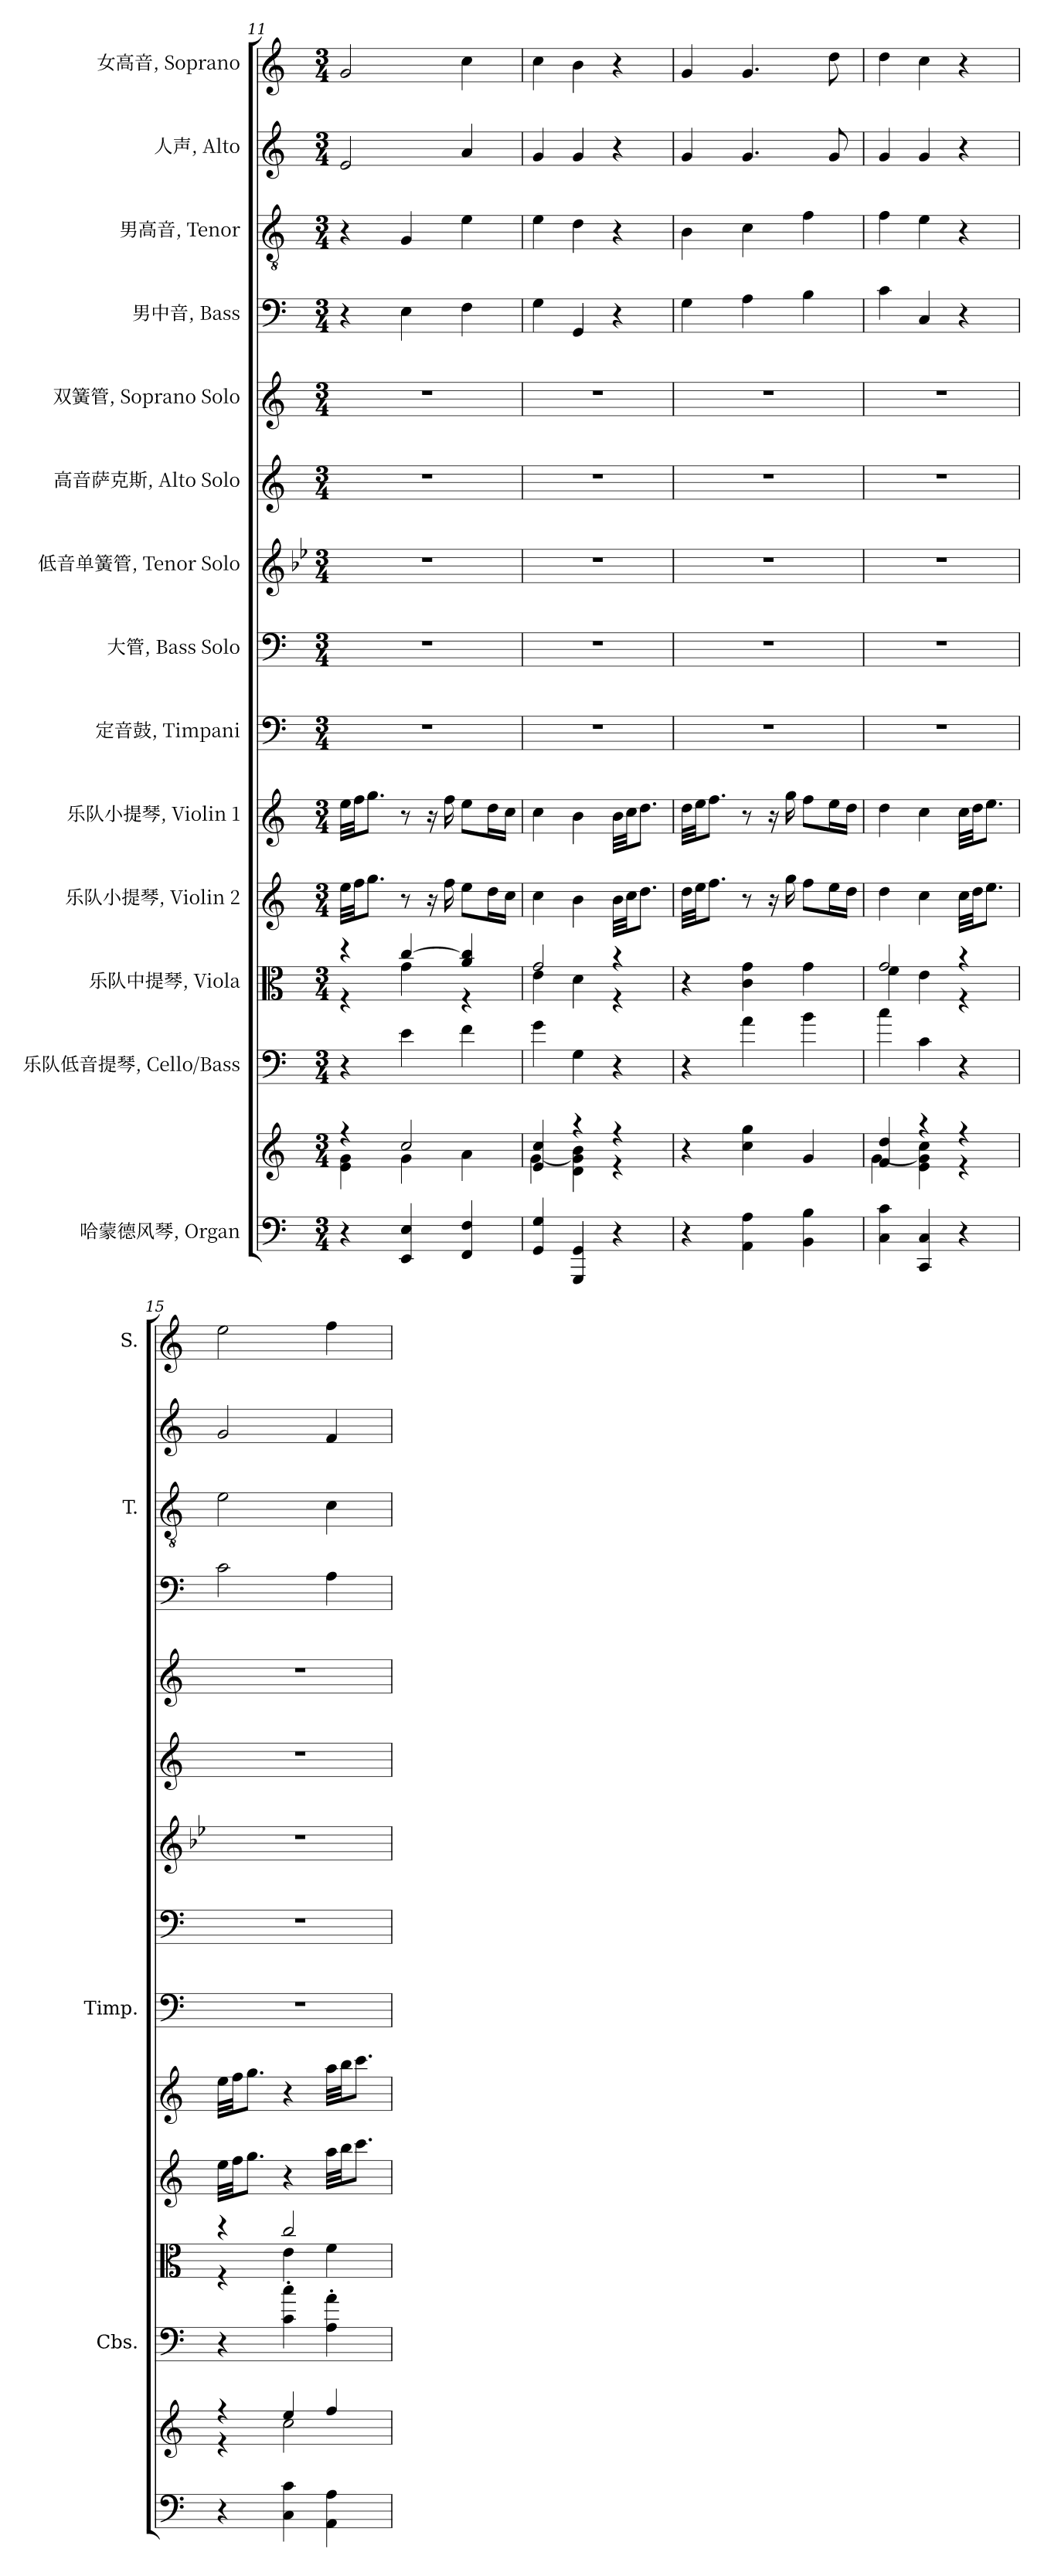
**kern	**kern	**kern	**kern	**kern	**kern	**kern	**kern	**kern	**kern	**kern	**kern	**kern	**kern	**kern
*part14	*part14	*part13	*part12	*part11	*part10	*part9	*part8	*part7	*part6	*part5	*part4	*part3	*part2	*part1
*staff15	*staff14	*staff13	*staff12	*staff11	*staff10	*staff9	*staff8	*staff7	*staff6	*staff5	*staff4	*staff3	*staff2	*staff1
*I"哈蒙德风琴, Organ	*	*I"乐队低音提琴, Cello/Bass	*I"乐队中提琴, Viola	*I"乐队小提琴, Violin 2	*I"乐队小提琴, Violin 1	*I"定音鼓, Timpani	*I"大管, Bass Solo	*I"低音单簧管, Tenor Solo	*I"高音萨克斯, Alto Solo	*I"双簧管, Soprano Solo	*I"男中音, Bass	*I"男高音, Tenor	*I"人声, Alto	*I"女高音, Soprano
*	*	*I'Cbs.	*	*	*	*I'Timp.	*	*	*	*	*	*I'T.	*	*I'S.
*clefF4	*clefG2	*clefF4	*clefC3	*clefG2	*clefG2	*clefF4	*clefF4	*clefG2	*clefG2	*clefG2	*clefF4	*clefGv2	*clefG2	*clefG2
*	*	*ITrd7c12	*	*	*	*	*	*ITrd8c14	*ITrd1c2	*	*	*	*	*
*k[]	*k[]	*k[]	*k[]	*k[]	*k[]	*k[]	*k[]	*k[b-e-]	*k[b-e-]	*k[]	*k[]	*k[]	*k[]	*k[]
*M3/4	*M3/4	*M3/4	*M3/4	*M3/4	*M3/4	*M3/4	*M3/4	*M3/4	*M3/4	*M3/4	*M3/4	*M3/4	*M3/4	*M3/4
=11	=11	=11	=11	=11	=11	=11	=11	=11	=11	=11	=11	=11	=11	=11
*	*^	*	*^	*	*	*	*	*	*	*	*	*	*	*
4r	4r	4e\ 4g\	4r	4r	4r	32ee\LLL	32ee\LLL	2.r	2.r	2.r	2.r	2.r	4r	4r	2e/	2g/
.	.	.	.	.	.	32ff\JJ	32ff\JJ	.	.	.	.	.	.	.	.	.
.	.	.	.	.	.	8.gg\J	8.gg\J	.	.	.	.	.	.	.	.	.
4EE/ 4E/	2cc/	4g\	4E\	[4cc/	4g\	8r	8r	.	.	.	.	.	4E\	4G/	.	.
.	.	.	.	.	.	16r	16r	.	.	.	.	.	.	.	.	.
.	.	.	.	.	.	16ff\	16ff\	.	.	.	.	.	.	.	.	.
4FF/ 4F/	.	4a\	4F\	4a/ 4cc/]	4r	8ee\L	8ee\L	.	.	.	.	.	4F\	4e\	4a/	4cc\
.	.	.	.	.	.	16dd\L	16dd\L	.	.	.	.	.	.	.	.	.
.	.	.	.	.	.	16cc\JJ	16cc\JJ	.	.	.	.	.	.	.	.	.
=12	=12	=12	=12	=12	=12	=12	=12	=12	=12	=12	=12	=12	=12	=12	=12	=12
4GG/ 4G/	4e/ 4cc/	[4g\	4G\	2g/	4e\	4cc\	4cc\	2.r	2.r	2.r	2.r	2.r	4G\	4e\	4g/	4cc\
4GGG/ 4GG/	4r	4d\ 4g\] 4b\	4GG\	.	4d\	4b\	4b\	.	.	.	.	.	4GG/	4d\	4g/	4b\
4r	4r	4r	4r	4r	4r	32b\LLL	32b\LLL	.	.	.	.	.	4r	4r	4r	4r
.	.	.	.	.	.	32cc\JJ	32cc\JJ	.	.	.	.	.	.	.	.	.
.	.	.	.	.	.	8.dd\J	8.dd\J	.	.	.	.	.	.	.	.	.
*	*v	*v	*	*v	*v	*	*	*	*	*	*	*	*	*	*	*
=13	=13	=13	=13	=13	=13	=13	=13	=13	=13	=13	=13	=13	=13	=13
4r	4r	4r	4r	32dd\LLL	32dd\LLL	2.r	2.r	2.r	2.r	2.r	4G\	4B\	4g/	4g/
.	.	.	.	32ee\JJ	32ee\JJ	.	.	.	.	.	.	.	.	.
.	.	.	.	8.ff\J	8.ff\J	.	.	.	.	.	.	.	.	.
4AA\ 4A\	4cc\ 4gg\	4A\	4c\ 4g\	8r	8r	.	.	.	.	.	4A\	4c\	4.g/	4.g/
.	.	.	.	16r	16r	.	.	.	.	.	.	.	.	.
.	.	.	.	16gg\	16gg\	.	.	.	.	.	.	.	.	.
4BB\ 4B\	4g/	4B\	4g\	8ff\L	8ff\L	.	.	.	.	.	4B\	4f\	.	.
.	.	.	.	16ee\L	16ee\L	.	.	.	.	.	.	.	8g/	8dd\
.	.	.	.	16dd\JJ	16dd\JJ	.	.	.	.	.	.	.	.	.
=14	=14	=14	=14	=14	=14	=14	=14	=14	=14	=14	=14	=14	=14	=14
*	*^	*	*^	*	*	*	*	*	*	*	*	*	*	*
4C\ 4c\	4f/ 4dd/	[4g\	4c\	2g/	4f\	4dd\	4dd\	2.r	2.r	2.r	2.r	2.r	4c\	4f\	4g/	4dd\
4CC/ 4C/	4r	4e\ 4g\] 4cc\	4C\	.	4e\	4cc\	4cc\	.	.	.	.	.	4C/	4e\	4g/	4cc\
4r	4r	4r	4r	4r	4r	32cc\LLL	32cc\LLL	.	.	.	.	.	4r	4r	4r	4r
.	.	.	.	.	.	32dd\JJ	32dd\JJ	.	.	.	.	.	.	.	.	.
.	.	.	.	.	.	8.ee\J	8.ee\J	.	.	.	.	.	.	.	.	.
!!LO:PB:g=z
=15	=15	=15	=15	=15	=15	=15	=15	=15	=15	=15	=15	=15	=15	=15	=15	=15
4r	4r	4r	4r	4r	4r	32ee\LLL	32ee\LLL	2.r	2.r	2.r	2.r	2.r	2c\	2e\	2g/	2ee\
.	.	.	.	.	.	32ff\JJ	32ff\JJ	.	.	.	.	.	.	.	.	.
.	.	.	.	.	.	8.gg\J	8.gg\J	.	.	.	.	.	.	.	.	.
4C\ 4c\	4ee/	2cc\	4C\' 4c\'	2cc/	4e\	4r	4r	.	.	.	.	.	.	.	.	.
4AA\ 4A\	4ff/	.	4AA\' 4A\'	.	4f\	32aa\LLL	32aa\LLL	.	.	.	.	.	4A\	4c\	4f/	4ff\
.	.	.	.	.	.	32bb\JJ	32bb\JJ	.	.	.	.	.	.	.	.	.
.	.	.	.	.	.	8.ccc\J	8.ccc\J	.	.	.	.	.	.	.	.	.
*	*v	*v	*	*v	*v	*	*	*	*	*	*	*	*	*	*	*
=	=	=	=	=	=	=	=	=	=	=	=	=	=	=
*-	*-	*-	*-	*-	*-	*-	*-	*-	*-	*-	*-	*-	*-	*-
